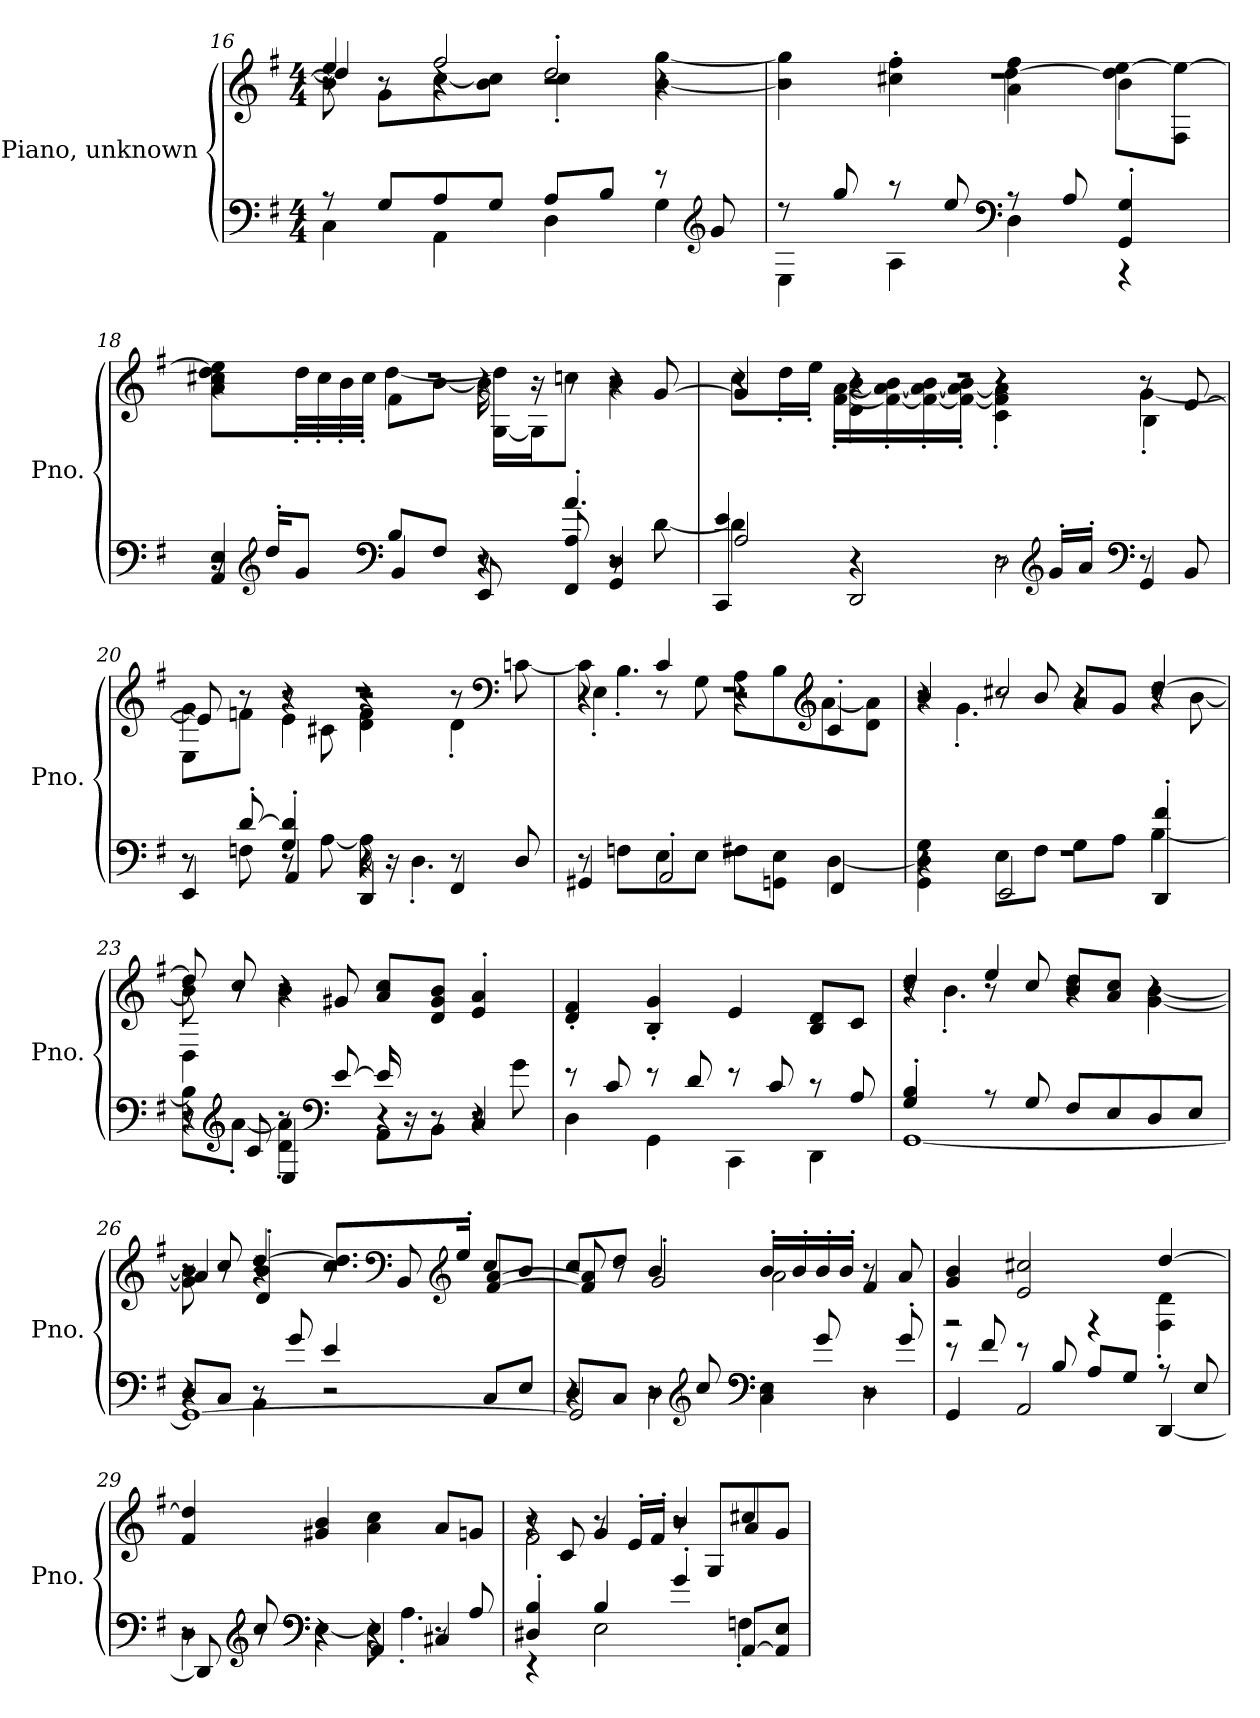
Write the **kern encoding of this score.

**kern	**kern
*part1	*part1
*staff2	*staff1
*I"Piano, unknown	*
*I'Pno.	*
!!LO:LB:g=z
*clefF4	*clefG2
*k[f#]	*k[f#]
*M4/4	*M4/4
=16	=16
*^	*^
*	*	*	*^
*	*	*	*	*^
8r	4C\	4ee/	8b\]	4dd/]	8r
8G/L	.	.	8r	.	8g\L
8A/	4AA\	2ff#/	4r	4r	[8cc\
8G/J	.	.	.	.	8b\ 8cc\]J
8A/L	4D\	.	2r	2dd'/	4cc'\
8B/J	.	.	.	.	.
8r	4G\	4r	.	.	[4b\ [4gg\
*clefG2	*	*	*	*	*
8g/	.	.	.	.	.
*	*	*	*	*v	*v
=17	=17	=17	=17	=17
8r	4E\	1r	2r	4b\] 4gg\]
8gg/	.	.	.	.
8r	4A\	.	.	4cc#X\' 4ff#\'
8ee/	.	.	.	.
*clefF4	*	*	*	*
8r	4D\	.	4a\ 4ff#\	[4dd\
8A/	.	.	.	.
4GG/' 4G/'	4r	.	4b\	8dd\] [8ee\L
.	.	.	.	8F#\ 8ee\_J
=18	=18	=18	=18	=18
*	*^	*	*	*^
16r	2r	4AA/ 4E/	1r	4r	2r	8a\ 8cc#X\ 8dd\ 8ee\]L
*clefG2	*	*	*	*	*	*
16dd'/KL	.	.	.	.	.	.
8g/J	.	.	.	.	.	32dd'\LL
.	.	.	.	.	.	32cc#'\
.	.	.	.	.	.	32b'\
.	.	.	.	.	.	32cc#'\JJJ
*clefF4	*	*	*	*	*	*
8B/L	.	4BB/	.	8f#\L	.	[4dd\
8F#/J	.	.	.	[8b\J	.	.
8EE/	4r	8r	.	16b\]	4r	[16G\ 16dd\]LL
.	.	.	.	16r	.	16G\J]
4.a'/	.	8FF#/ 8A/	.	8r	.	8ccn\J
.	8r	4GG/ 4D/	.	4b\	8r	4r
.	[8d\	.	.	.	[8g/	.
!!LO:PB:g=z	!!	!!	!!
=19	=19	=19	=19	=19	=19	=19
2A/	4d\]	4CC/ 4e/	1r	4r	4g/]	8cc\L
.	.	.	.	.	.	16dd'\L
.	.	.	.	.	.	16ee'\JJ
.	4r	2DD/	.	4d\' 4b\'	4r	[16f#\' [16a\'LL
.	.	.	.	.	.	16f#\_' 16a\_' 16b\'
.	.	.	.	.	.	16f#\_' 16a\_' 16b\'
.	.	.	.	.	.	16f#\_' 16a\_' 16b\'JJ
8r	2D\	.	.	4r	4r	4c\' 4f#\]' 4a\]'
*clefG2	*	*	*	*	*	*
16g'/LL	.	.	.	.	.	.
16a'/JJ	.	.	.	.	.	.
*clefF4	*	*	*	*	*	*
8r	.	4GG/	.	[4g\	8r	4B'\
8BB/	.	.	.	.	[8e/	.
=20	=20	=20	=20	=20	=20	=20
8r	8r	4EE/	1r	4g\]	8e/]	8E\L
[8d'/	8Fn\	.	.	.	8r	8fn\J
4G/' 4d/]'	8r	4AA/	.	4e\	4r	8r
.	[8A\	.	.	.	.	8c#X\
4r	16A\]	4DD/	.	4r	2r	4d\ 4f\
.	16r	.	.	.	.	.
.	4.D'\	.	.	.	.	.
8r	.	4FF#/	.	8r	.	4d'\
*	*	*	*clefF4	*	*	*
8D/	.	.	.	[8cn\	.	.
!!LO:LB:g=z	!!	!!	!!
=21	=21	=21	=21	=21	=21	=21
1r	8r	4GG#X/	1r	8c\]	4r	4E'\
.	8Fn\L	.	.	4.B'\	.	.
.	8E\	2AA'/	.	.	4c/	8r
.	8E\J	.	.	.	.	8G\
.	8F#X\L	.	.	2r	4r	8A\L
.	8GGn\ 8E\J	.	.	.	.	8B\
*	*	*	*clefG2	*	*	*
.	[4D\	4FF#/	.	.	4c'/	[8a\
.	.	.	.	.	.	8d\ 8a\]J
*	*	*	*	*	*v	*v
=22	=22	=22	=22	=22	=22
1r	4GG\ 4D\] 4G\	4r	4b/	8r	4r
.	.	.	.	4.g'\	.
.	8E\L	2EE/	2cc#X/	.	8r
.	8F#\J	.	.	.	8b/
.	8G\L	.	.	4r	8a/L
.	8A\J	.	.	.	8g/J
.	[4B\	4DD/' 4f#/'	[4dd/	8r	4r
.	.	.	.	[8b\	.
=23	=23	=23	=23	=23	=23
*	*	*	*	*	*^
4r	8B\L]	8r	8dd/]	8b\]	8r	4D\
*clefG2	*	*	*	*	*	*
.	[8a'\J	8c/	8r	8r	8cc/	.
8r	4d\' 4a\]'	4E/	4r	4b\	8r	4r
*clefF4	*	*	*	*	*	*
[8e/	.	.	.	.	8g#X/	.
16e/]	8AA\L	4r	2r	2r	8a/ 8cc/L	2r
16r	.	.	.	.	.	.
8r	8BB\J	.	.	.	8d/ 8g#/ 8b/J	.
4r	8r	4C/	.	.	4e/' 4a/'	.
.	8g\	.	.	.	.	.
*	*v	*v	*	*	*	*
*	*	*v	*v	*v	*v
!!LO:LB:g=z
=24	=24	=24
8r	4D\	4d/' 4f#/'
8c/	.	.
8r	4GG\	4B/' 4g/'
8d/	.	.
8r	4CC\	4e/
8c/	.	.
8r	4DD\	8B/ 8d/L
8A/	.	8c/J
=25	=25	=25
*	*	*^
*	*	*	*^
4G/' 4B/'	[1GG	4r	8r	4dd/
.	.	.	4.b'\	.
8r	.	8r	.	4ee/
8G/	.	8cc/	.	.
8F#/L	.	8b/ 8dd/L	4r	2r
8E/	.	8a/ 8cc/J	.	.
8D/	.	4r	[4g\ [4b\	.
8E/J	.	.	.	.
=26	=26	=26	=26	=26
*	*^	*	*	*
8D/L	4r	1GG_	8r	8g\] 8b\]	4a/
8C/J	.	.	8cc/	8r	.
8r	4BB\	.	[4dd/	4r	4d/' 4b/'
8g/	.	.	.	.	.
4e/	2r	.	8.cc/ 8.dd/]L	2r	8r
*	*	*	*clefF4	*	*
.	.	.	.	.	8BB/
*	*	*	*clefG2	*	*
.	.	.	16ee'/Jk	.	.
8C/L	.	.	8cc/L	.	[4f#/ [4a/
8E/J	.	.	8b/J	.	.
!!LO:LB:g=z	!!	!!
=27	=27	=27	=27	=27	=27
8D/L	4r	2GG/]	8cc/L	2r	8f#/] 8a/]
8C/J	.	.	8dd/J	.	8r
8r	4D\	.	4b/	.	2g'/
*clefG2	*	*	*	*	*
8cc/	.	.	.	.	.
*clefF4	*	*	*	*	*
8r	4C\ 4E\	2r	16b'/LL	2a\	.
.	.	.	16b'/	.	.
8g/	.	.	16b'/	.	.
.	.	.	16b'/JJ	.	.
8r	4D\	.	8r	.	4f#/
8g'/	.	.	8a/	.	.
*	*v	*v	*	*	*
*	*	*	*v	*v
=28	=28	=28	=28
8r	4GG/	4g/ 4b/	2r
8f#/	.	.	.
8r	2AA/	2e/ 2cc#X/	.
8B/	.	.	.
8A/L	.	.	4r
8G/J	.	.	.
8r	[4DD/	[4dd/	4F#\' 4d\'
8E/	.	.	.
*	*	*v	*v
=29	=29	=29
*	*^	*
8r	4D\	8DD/]	4f#/ 4dd/]
*clefG2	*	*	*
8cc/	.	8r	.
*clefF4	*	*	*
4r	[4E\	4r	4g#X/ 4b/
4r	8E\]	4AA/	4a\ 4cc\
.	4.A'\	.	.
8r	.	4C#X/	8a/L
8A/	.	.	8gn/J
*	*v	*v	*
!!LO:LB:g=z
=30	=30	=30
*	*	*^
*	*	*	*^
4D#X/' 4B/'	4r	4r	2f#\	8r
.	.	.	.	8c/
4B/	2E\	4g/	.	8r
.	.	.	.	16e'/LL
.	.	.	.	16f#'/JJ
4g'/	.	4b/	2r	8r
.	.	.	.	8G/L
[8AA/L	4Fn'\	4cc#X/	.	8a/
8AA/] 8E/J	.	.	.	8g/J
*v	*v	*	*	*
*	*v	*v	*v
=	=
*-	*-
